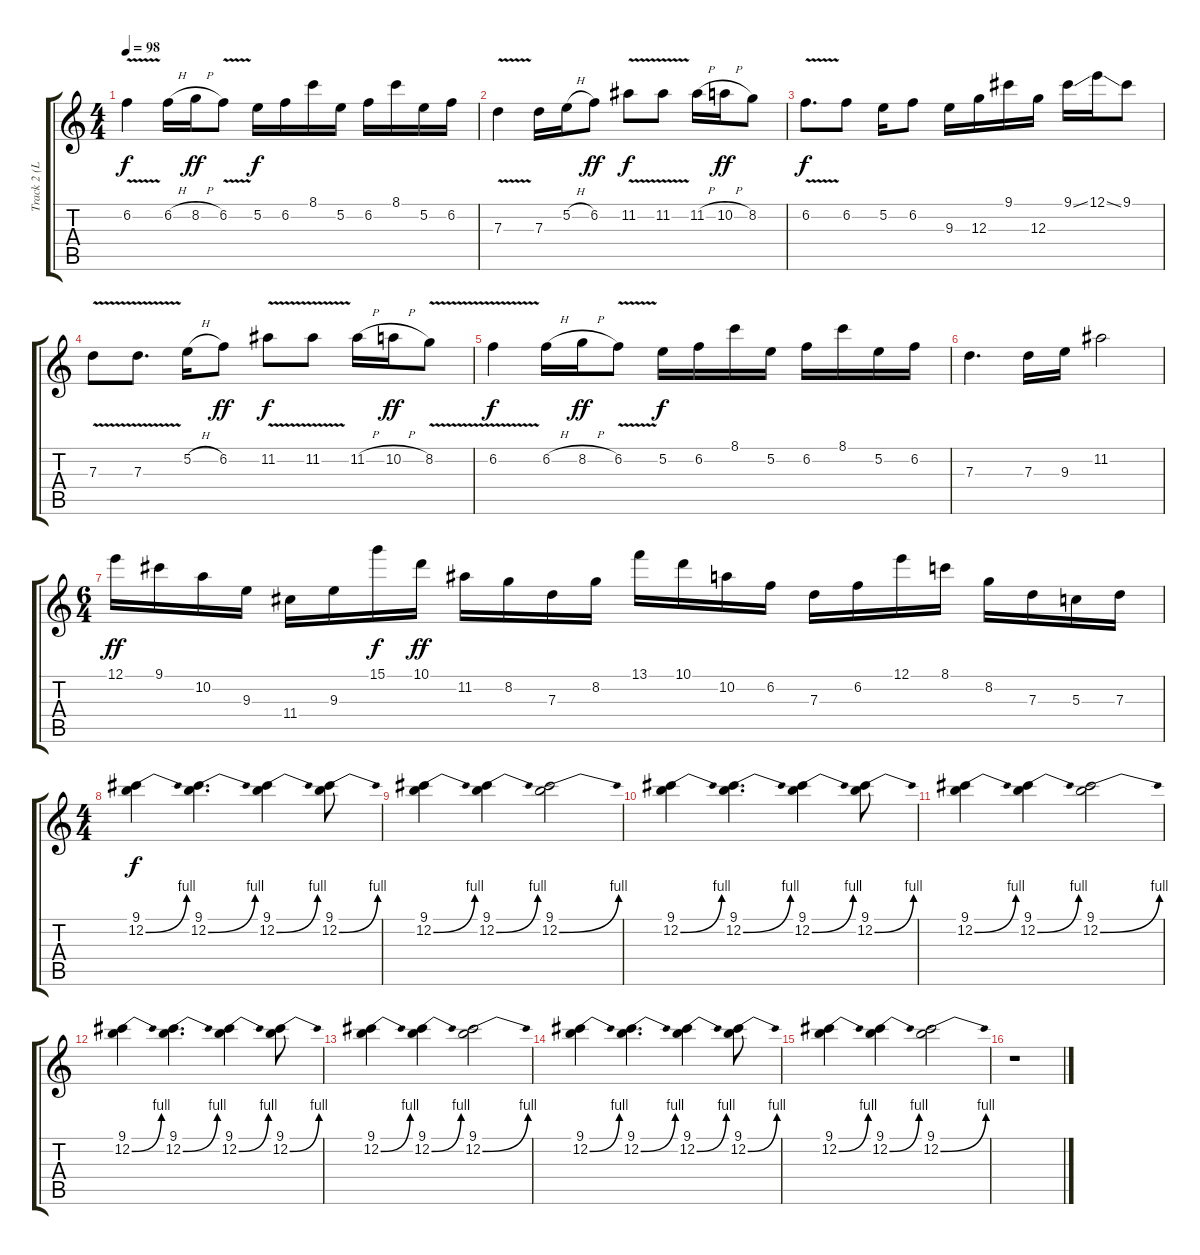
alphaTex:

\track ("Track 2 (L ear)" "Track 2 (L") {instrument distortionguitar}
\staff {score tabs}
\tuning (E4 B3 G3 D3 A2 D2) {hide}
\ts (4 4)
\tempo 98
\clef g2
\ks c
6.2{v}.4{dy f} 6.2{h}.16 8.2{h}.16{dy ff} 6.2{v}.8 5.2.16{dy f} 6.2.16 8.1.16 5.2.16 6.2.16 8.1.16 5.2.16 6.2.16 |
7.3{v}.4 7.3.16 5.2{h}.16 6.2.8{dy ff} 11.2{v}.8{dy f} 11.2{v}.8 11.2{h}.16 10.2{h}.16{dy ff} 8.2.8 |
6.2{v}.8{d dy f} 6.2.8 5.2.16 6.2.8 9.3.16 12.3.16 9.1.16 12.3.16 9.1{ss}.16 12.1{ss}.16 9.1.8 |
7.3{v}.8 7.3{v}.8{d} 5.2{h}.16 6.2.8{dy ff} 11.2{v}.8{dy f} 11.2{v}.8 11.2{h}.16 10.2{h}.16{dy ff} 8.2{v}.8 |
6.2{v}.4{dy f} 6.2{h}.16 8.2{h}.16{dy ff} 6.2{v}.8 5.2.16{dy f} 6.2.16 8.1.16 5.2.16 6.2.16 8.1.16 5.2.16 6.2.16 |
7.3.4{d} 7.3.16 9.3.16 11.2.2 |
\ts (6 4)
12.1.16{dy ff} 9.1.16 10.2.16 9.3.16 11.4.16 9.3.16 15.1.16{dy f} 10.1.16{dy ff} 11.2.16 8.2.16 7.3.16 8.2.16 13.1.16 10.1.16 10.2.16 6.2.16 7.3.16 6.2.16 12.1.16 8.1.16 8.2.16 7.3.16 5.3.16 7.3.16 |
\ts (4 4)
(9.1 12.2{be (bend 0 0 60 4)}).4{dy f} (9.1 12.2{be (bend 0 0 60 4)}).4{d} (9.1 12.2{be (bend 0 0 60 4)}).4 (9.1 12.2{be (bend 0 0 60 4)}).8 |
(9.1 12.2{be (bend 0 0 60 4)}).4 (9.1 12.2{be (bend 0 0 60 4)}).4 (9.1 12.2{be (bend 0 0 60 4)}).2 |
(9.1 12.2{be (bend 0 0 60 4)}).4 (9.1 12.2{be (bend 0 0 60 4)}).4{d} (9.1 12.2{be (bend 0 0 60 4)}).4 (9.1 12.2{be (bend 0 0 60 4)}).8 |
(9.1 12.2{be (bend 0 0 60 4)}).4 (9.1 12.2{be (bend 0 0 60 4)}).4 (9.1 12.2{be (bend 0 0 60 4)}).2 |
(9.1 12.2{be (bend 0 0 60 4)}).4 (9.1 12.2{be (bend 0 0 60 4)}).4{d} (9.1 12.2{be (bend 0 0 60 4)}).4 (9.1 12.2{be (bend 0 0 60 4)}).8 |
(9.1 12.2{be (bend 0 0 60 4)}).4 (9.1 12.2{be (bend 0 0 60 4)}).4 (9.1 12.2{be (bend 0 0 60 4)}).2 |
(9.1 12.2{be (bend 0 0 60 4)}).4 (9.1 12.2{be (bend 0 0 60 4)}).4{d} (9.1 12.2{be (bend 0 0 60 4)}).4 (9.1 12.2{be (bend 0 0 60 4)}).8 |
(9.1 12.2{be (bend 0 0 60 4)}).4 (9.1 12.2{be (bend 0 0 60 4)}).4 (9.1 12.2{be (bend 0 0 60 4)}).2 |
r.1
